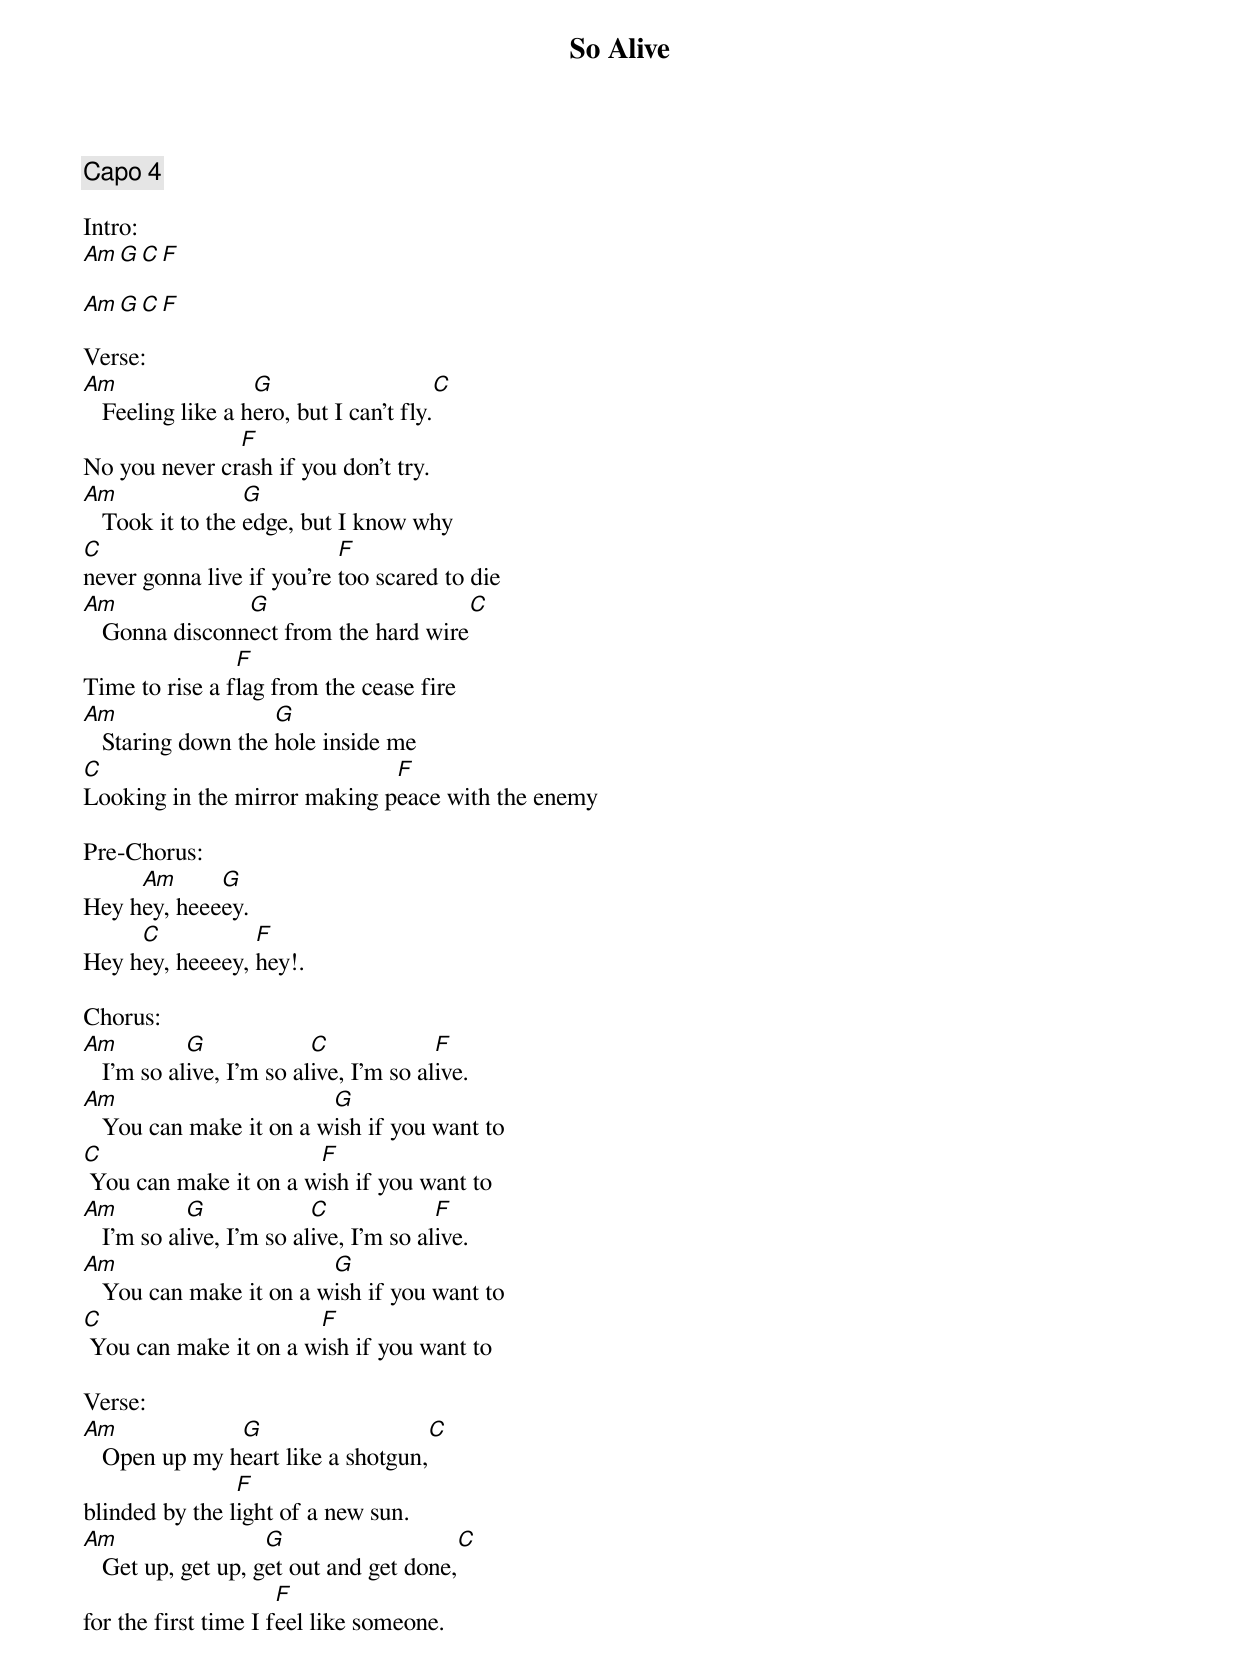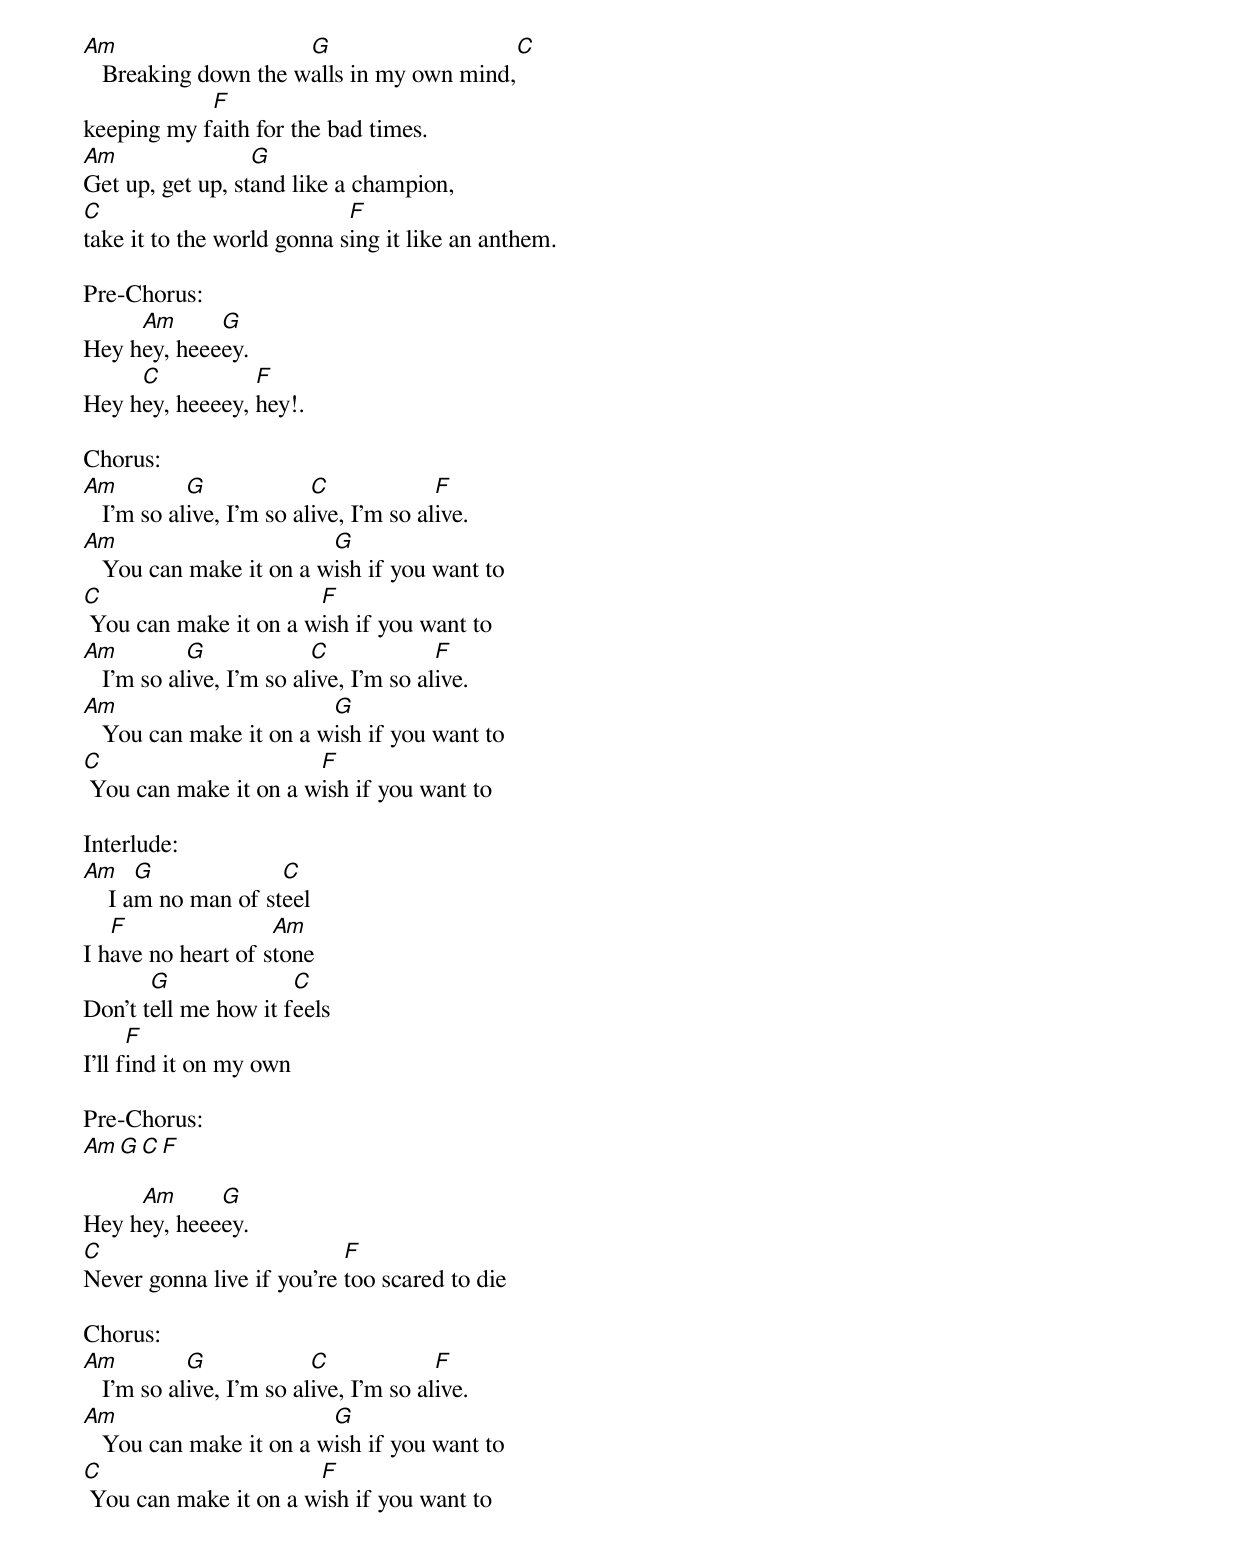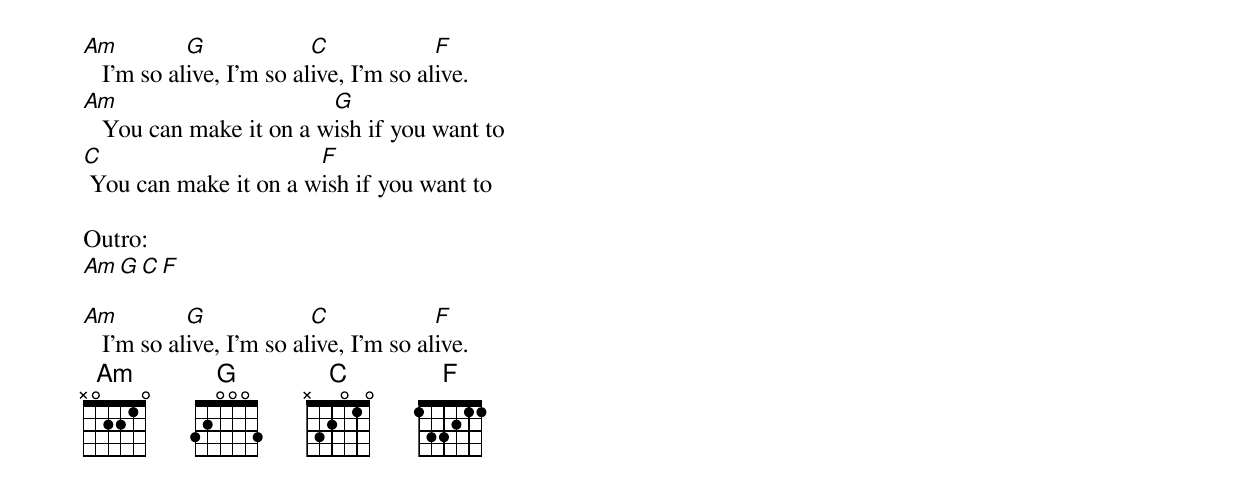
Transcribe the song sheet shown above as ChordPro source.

{title:So Alive}
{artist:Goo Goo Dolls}
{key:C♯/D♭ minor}
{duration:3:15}
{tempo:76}
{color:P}

{comment: Capo 4}

Intro:
[Am][G][C][F]

[Am][G][C][F]

Verse:
[Am]   Feeling like a h[G]ero, but I can't fly.[C]
No you never cr[F]ash if you don't try.
[Am]   Took it to the [G]edge, but I know why
[C]never gonna live if you're [F]too scared to die
[Am]   Gonna disconn[G]ect from the hard wire[C]
Time to rise a f[F]lag from the cease fire
[Am]   Staring down the [G]hole inside me
[C]Looking in the mirror making p[F]eace with the enemy

Pre-Chorus:
Hey h[Am]ey, heee[G]ey.
Hey h[C]ey, heeeey, [F]hey!.

Chorus:
[Am]   I'm so al[G]ive, I'm so al[C]ive, I'm so al[F]ive.
[Am]   You can make it on a w[G]ish if you want to
[C] You can make it on a w[F]ish if you want to
[Am]   I'm so al[G]ive, I'm so al[C]ive, I'm so al[F]ive.
[Am]   You can make it on a w[G]ish if you want to
[C] You can make it on a w[F]ish if you want to

Verse:
[Am]   Open up my h[G]eart like a shotgun,[C]
blinded by the l[F]ight of a new sun.
[Am]   Get up, get up, g[G]et out and get done,[C]
for the first time I f[F]eel like someone.
[Am]   Breaking down the w[G]alls in my own mind,[C]
keeping my f[F]aith for the bad times.
[Am]Get up, get up, st[G]and like a champion,
[C]take it to the world gonna s[F]ing it like an anthem.

Pre-Chorus:
Hey h[Am]ey, heee[G]ey.
Hey h[C]ey, heeeey, [F]hey!.

Chorus:
[Am]   I'm so al[G]ive, I'm so al[C]ive, I'm so al[F]ive.
[Am]   You can make it on a w[G]ish if you want to
[C] You can make it on a w[F]ish if you want to
[Am]   I'm so al[G]ive, I'm so al[C]ive, I'm so al[F]ive.
[Am]   You can make it on a w[G]ish if you want to
[C] You can make it on a w[F]ish if you want to

Interlude:
[Am]    I a[G]m no man of st[C]eel
I h[F]ave no heart of s[Am]tone
Don't t[G]ell me how it f[C]eels
I'll f[F]ind it on my own

Pre-Chorus:
[Am][G][C][F]

Hey h[Am]ey, heee[G]ey.
[C]Never gonna live if you're [F]too scared to die

Chorus:
[Am]   I'm so al[G]ive, I'm so al[C]ive, I'm so al[F]ive.
[Am]   You can make it on a w[G]ish if you want to
[C] You can make it on a w[F]ish if you want to
[Am]   I'm so al[G]ive, I'm so al[C]ive, I'm so al[F]ive.
[Am]   You can make it on a w[G]ish if you want to
[C] You can make it on a w[F]ish if you want to

Outro:
[Am][G][C][F]

[Am]   I'm so al[G]ive, I'm so al[C]ive, I'm so al[F]ive.
